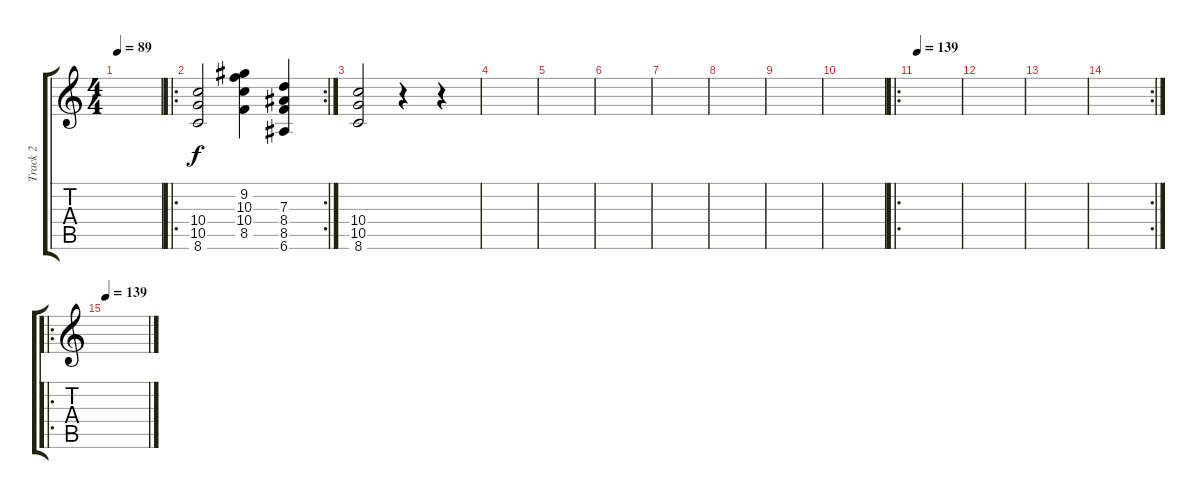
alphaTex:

\track ("Track 2" "Track 2") {instrument acousticguitarsteel}
\staff {score tabs}
\tuning (E4 B3 G3 D3 A2 E2) {hide}
\ts (4 4)
\tempo 89
\clef g2
\ks c
|
\ro
\rc 2
(10.4 10.5 8.6).2 (9.2 10.3 10.4 8.5).4 (7.3 8.4 8.5 6.6).4 |
(10.4 10.5 8.6).2 r.4 r.4 |
|
|
|
|
|
|
|
\ro
\tempo 139
|
|
|
\rc 2
|
\ro
\tempo 139
